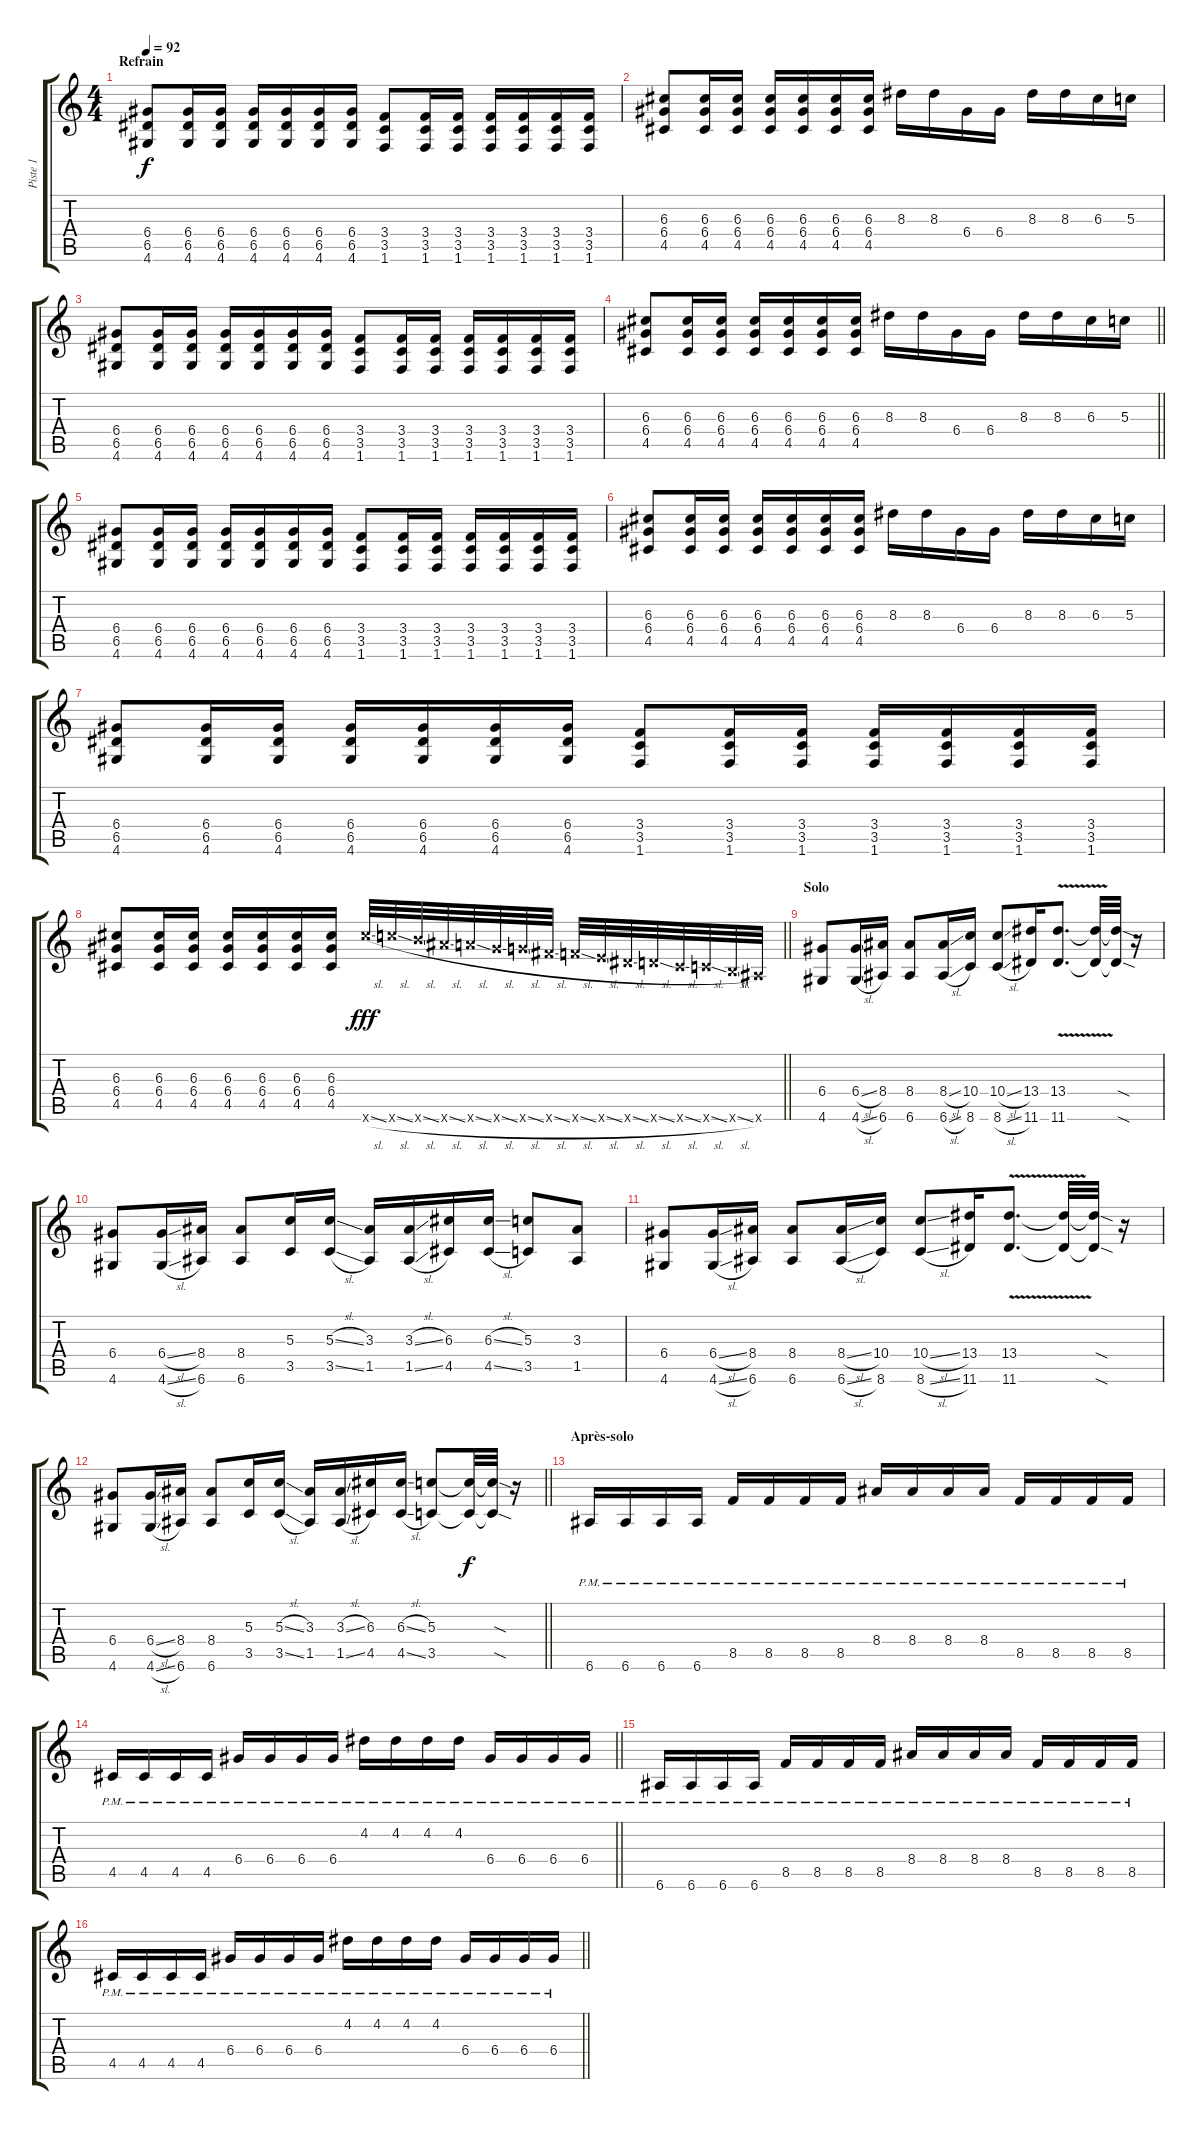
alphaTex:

\track ("Piste 1" "Piste 1") {instrument distortionguitar}
\staff {score tabs}
\tuning (E4 B3 G3 D3 A2 E2) {hide}
\ts (4 4)
\section ("" "Refrain")
\tempo 92
\clef g2
\ks c
(6.4 6.5 4.6).8{dy f} (6.4 6.5 4.6).16 (6.4 6.5 4.6).16 (6.4 6.5 4.6).16 (6.4 6.5 4.6).16 (6.4 6.5 4.6).16 (6.4 6.5 4.6).16 (3.4 3.5 1.6).8 (3.4 3.5 1.6).16 (3.4 3.5 1.6).16 (3.4 3.5 1.6).16 (3.4 3.5 1.6).16 (3.4 3.5 1.6).16 (3.4 3.5 1.6).16 |
(6.3 6.4 4.5).8 (6.3 6.4 4.5).16 (6.3 6.4 4.5).16 (6.3 6.4 4.5).16 (6.3 6.4 4.5).16 (6.3 6.4 4.5).16 (6.3 6.4 4.5).16 8.3.16 8.3.16 6.4.16 6.4.16 8.3.16 8.3.16 6.3.16 5.3.16 |
(6.4 6.5 4.6).8 (6.4 6.5 4.6).16 (6.4 6.5 4.6).16 (6.4 6.5 4.6).16 (6.4 6.5 4.6).16 (6.4 6.5 4.6).16 (6.4 6.5 4.6).16 (3.4 3.5 1.6).8 (3.4 3.5 1.6).16 (3.4 3.5 1.6).16 (3.4 3.5 1.6).16 (3.4 3.5 1.6).16 (3.4 3.5 1.6).16 (3.4 3.5 1.6).16 |
\barLineRight lightlight
(6.3 6.4 4.5).8 (6.3 6.4 4.5).16 (6.3 6.4 4.5).16 (6.3 6.4 4.5).16 (6.3 6.4 4.5).16 (6.3 6.4 4.5).16 (6.3 6.4 4.5).16 8.3.16 8.3.16 6.4.16 6.4.16 8.3.16 8.3.16 6.3.16 5.3.16 |
(6.4 6.5 4.6).8 (6.4 6.5 4.6).16 (6.4 6.5 4.6).16 (6.4 6.5 4.6).16 (6.4 6.5 4.6).16 (6.4 6.5 4.6).16 (6.4 6.5 4.6).16 (3.4 3.5 1.6).8 (3.4 3.5 1.6).16 (3.4 3.5 1.6).16 (3.4 3.5 1.6).16 (3.4 3.5 1.6).16 (3.4 3.5 1.6).16 (3.4 3.5 1.6).16 |
(6.3 6.4 4.5).8 (6.3 6.4 4.5).16 (6.3 6.4 4.5).16 (6.3 6.4 4.5).16 (6.3 6.4 4.5).16 (6.3 6.4 4.5).16 (6.3 6.4 4.5).16 8.3.16 8.3.16 6.4.16 6.4.16 8.3.16 8.3.16 6.3.16 5.3.16 |
(6.4 6.5 4.6).8 (6.4 6.5 4.6).16 (6.4 6.5 4.6).16 (6.4 6.5 4.6).16 (6.4 6.5 4.6).16 (6.4 6.5 4.6).16 (6.4 6.5 4.6).16 (3.4 3.5 1.6).8 (3.4 3.5 1.6).16 (3.4 3.5 1.6).16 (3.4 3.5 1.6).16 (3.4 3.5 1.6).16 (3.4 3.5 1.6).16 (3.4 3.5 1.6).16 |
\barLineRight lightlight
(6.3 6.4 4.5).8 (6.3 6.4 4.5).16 (6.3 6.4 4.5).16 (6.3 6.4 4.5).16 (6.3 6.4 4.5).16 (6.3 6.4 4.5).16 (6.3 6.4 4.5).16 21.6{sl x}.32{dy fff volume 16 instrument overdrivenguitar} 20.6{sl x}.32 19.6{sl x}.32 18.6{sl x}.32 17.6{sl x}.32 16.6{sl x}.32 15.6{sl x}.32 14.6{sl x}.32 13.6{sl x}.32 12.6{sl x}.32 11.6{sl x}.32 10.6{sl x}.32 9.6{sl x}.32 8.6{sl x}.32 7.6{sl x}.32 6.6{x}.32 |
\section ("" "Solo")
(6.4 4.6).8 (6.4{sl} 4.6{sl}).16 (8.4 6.6).16 (8.4 6.6).8 (8.4{sl} 6.6{sl}).16 (10.4 8.6).16 (10.4{sl} 8.6{sl}).8 (13.4 11.6).16 (13.4{v} 11.6{v}).8{d} (13.4{t} 11.6{t}).32 (13.4{sod t} 11.6{sod t}).32 r.16 |
(6.4 4.6).8 (6.4{sl} 4.6{sl}).16 (8.4 6.6).16 (8.4 6.6).8 (5.3 3.5).16 (5.3{sl} 3.5{sl}).16 (3.3 1.5).16 (3.3{sl} 1.5{sl}).16 (6.3 4.5).16 (6.3{sl} 4.5{sl}).16 (5.3 3.5).8 (3.3 1.5).8 |
(6.4 4.6).8 (6.4{sl} 4.6{sl}).16 (8.4 6.6).16 (8.4 6.6).8 (8.4{sl} 6.6{sl}).16 (10.4 8.6).16 (10.4{sl} 8.6{sl}).8 (13.4 11.6).16 (13.4{v} 11.6{v}).8{d} (13.4{t} 11.6{t}).32 (13.4{sod t} 11.6{sod t}).32 r.16 |
\barLineRight lightlight
(6.4 4.6).8 (6.4{sl} 4.6{sl}).16 (8.4 6.6).16 (8.4 6.6).8 (5.3 3.5).16 (5.3{sl} 3.5{sl}).16 (3.3 1.5).16 (3.3{sl} 1.5{sl}).16 (6.3 4.5).16 (6.3{sl} 4.5{sl}).16 (5.3 3.5).8 (5.3{t} 3.5{t}).32{dy f} (5.3{sod t} 3.5{sod t}).32 r.16 |
\section ("" "Après-solo")
6.6{pm}.16{volume 13 instrument distortionguitar} 6.6{pm}.16 6.6{pm}.16 6.6{pm}.16 8.5{pm}.16 8.5{pm}.16 8.5{pm}.16 8.5{pm}.16 8.4{pm}.16 8.4{pm}.16 8.4{pm}.16 8.4{pm}.16 8.5{pm}.16 8.5{pm}.16 8.5{pm}.16 8.5{pm}.16 |
\barLineRight lightlight
4.5{pm}.16 4.5{pm}.16 4.5{pm}.16 4.5{pm}.16 6.4{pm}.16 6.4{pm}.16 6.4{pm}.16 6.4{pm}.16 4.2{pm}.16 4.2{pm}.16 4.2{pm}.16 4.2{pm}.16 6.4{pm}.16 6.4{pm}.16 6.4{pm}.16 6.4{pm}.16 |
6.6{pm}.16 6.6{pm}.16 6.6{pm}.16 6.6{pm}.16 8.5{pm}.16 8.5{pm}.16 8.5{pm}.16 8.5{pm}.16 8.4{pm}.16 8.4{pm}.16 8.4{pm}.16 8.4{pm}.16 8.5{pm}.16 8.5{pm}.16 8.5{pm}.16 8.5{pm}.16 |
\barLineRight lightlight
4.5{pm}.16 4.5{pm}.16 4.5{pm}.16 4.5{pm}.16 6.4{pm}.16 6.4{pm}.16 6.4{pm}.16 6.4{pm}.16 4.2{pm}.16 4.2{pm}.16 4.2{pm}.16 4.2{pm}.16 6.4{pm}.16 6.4{pm}.16 6.4{pm}.16 6.4{pm}.16
